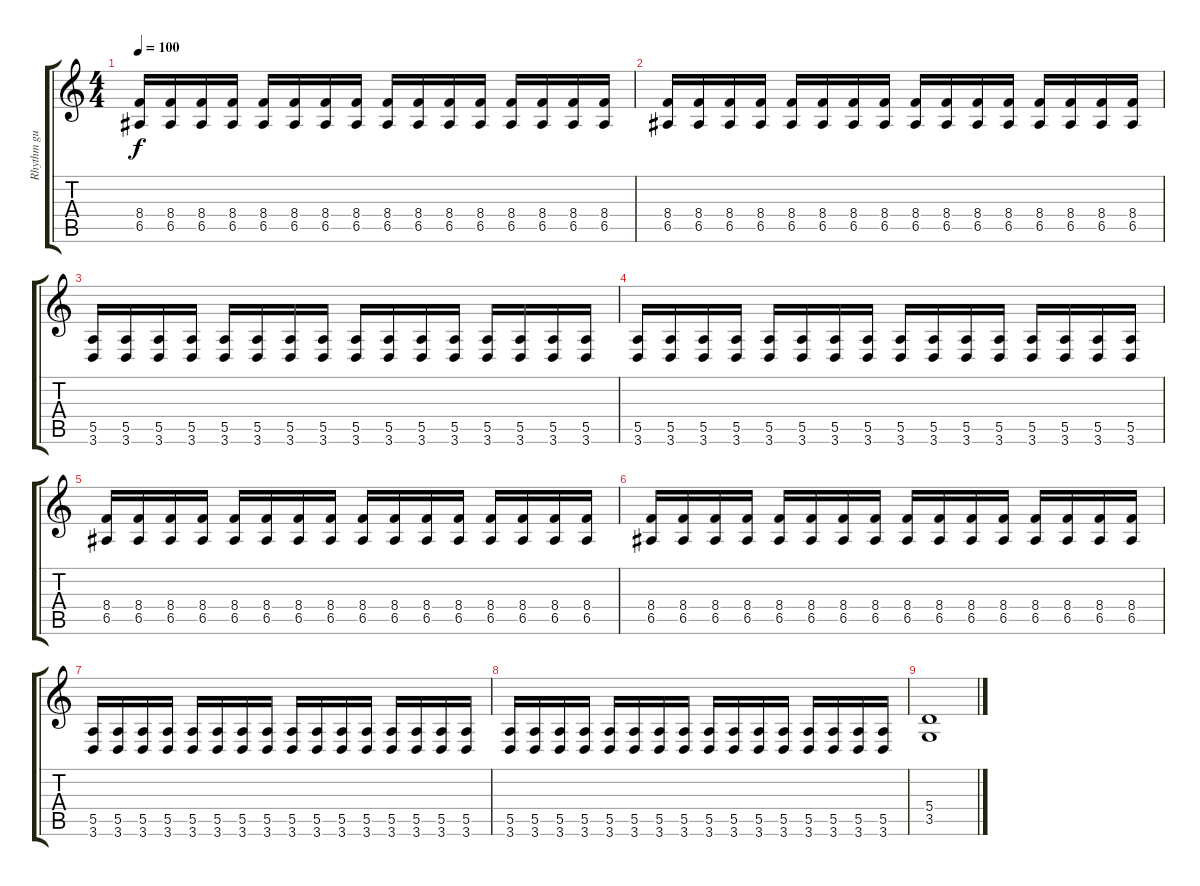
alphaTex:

\track (" Rhythm guitar" " Rhythm gu") {instrument distortionguitar}
\staff {score tabs}
\tuning (B3 Gb3 D3 A2 E2 B1) {hide}
\ts (4 4)
\tempo 100
\clef g2
\ks c
(8.4 6.5).16{dy f} (8.4 6.5).16 (8.4 6.5).16 (8.4 6.5).16 (8.4 6.5).16 (8.4 6.5).16 (8.4 6.5).16 (8.4 6.5).16 (8.4 6.5).16 (8.4 6.5).16 (8.4 6.5).16 (8.4 6.5).16 (8.4 6.5).16 (8.4 6.5).16 (8.4 6.5).16 (8.4 6.5).16 |
(8.4 6.5).16 (8.4 6.5).16 (8.4 6.5).16 (8.4 6.5).16 (8.4 6.5).16 (8.4 6.5).16 (8.4 6.5).16 (8.4 6.5).16 (8.4 6.5).16 (8.4 6.5).16 (8.4 6.5).16 (8.4 6.5).16 (8.4 6.5).16 (8.4 6.5).16 (8.4 6.5).16 (8.4 6.5).16 |
(5.5 3.6).16 (5.5 3.6).16 (5.5 3.6).16 (5.5 3.6).16 (5.5 3.6).16 (5.5 3.6).16 (5.5 3.6).16 (5.5 3.6).16 (5.5 3.6).16 (5.5 3.6).16 (5.5 3.6).16 (5.5 3.6).16 (5.5 3.6).16 (5.5 3.6).16 (5.5 3.6).16 (5.5 3.6).16 |
(5.5 3.6).16 (5.5 3.6).16 (5.5 3.6).16 (5.5 3.6).16 (5.5 3.6).16 (5.5 3.6).16 (5.5 3.6).16 (5.5 3.6).16 (5.5 3.6).16 (5.5 3.6).16 (5.5 3.6).16 (5.5 3.6).16 (5.5 3.6).16 (5.5 3.6).16 (5.5 3.6).16 (5.5 3.6).16 |
(8.4 6.5).16 (8.4 6.5).16 (8.4 6.5).16 (8.4 6.5).16 (8.4 6.5).16 (8.4 6.5).16 (8.4 6.5).16 (8.4 6.5).16 (8.4 6.5).16 (8.4 6.5).16 (8.4 6.5).16 (8.4 6.5).16 (8.4 6.5).16 (8.4 6.5).16 (8.4 6.5).16 (8.4 6.5).16 |
(8.4 6.5).16 (8.4 6.5).16 (8.4 6.5).16 (8.4 6.5).16 (8.4 6.5).16 (8.4 6.5).16 (8.4 6.5).16 (8.4 6.5).16 (8.4 6.5).16 (8.4 6.5).16 (8.4 6.5).16 (8.4 6.5).16 (8.4 6.5).16 (8.4 6.5).16 (8.4 6.5).16 (8.4 6.5).16 |
(5.5 3.6).16 (5.5 3.6).16 (5.5 3.6).16 (5.5 3.6).16 (5.5 3.6).16 (5.5 3.6).16 (5.5 3.6).16 (5.5 3.6).16 (5.5 3.6).16 (5.5 3.6).16 (5.5 3.6).16 (5.5 3.6).16 (5.5 3.6).16 (5.5 3.6).16 (5.5 3.6).16 (5.5 3.6).16 |
(5.5 3.6).16 (5.5 3.6).16 (5.5 3.6).16 (5.5 3.6).16 (5.5 3.6).16 (5.5 3.6).16 (5.5 3.6).16 (5.5 3.6).16 (5.5 3.6).16 (5.5 3.6).16 (5.5 3.6).16 (5.5 3.6).16 (5.5 3.6).16 (5.5 3.6).16 (5.5 3.6).16 (5.5 3.6).16 |
(5.4 3.5).1
